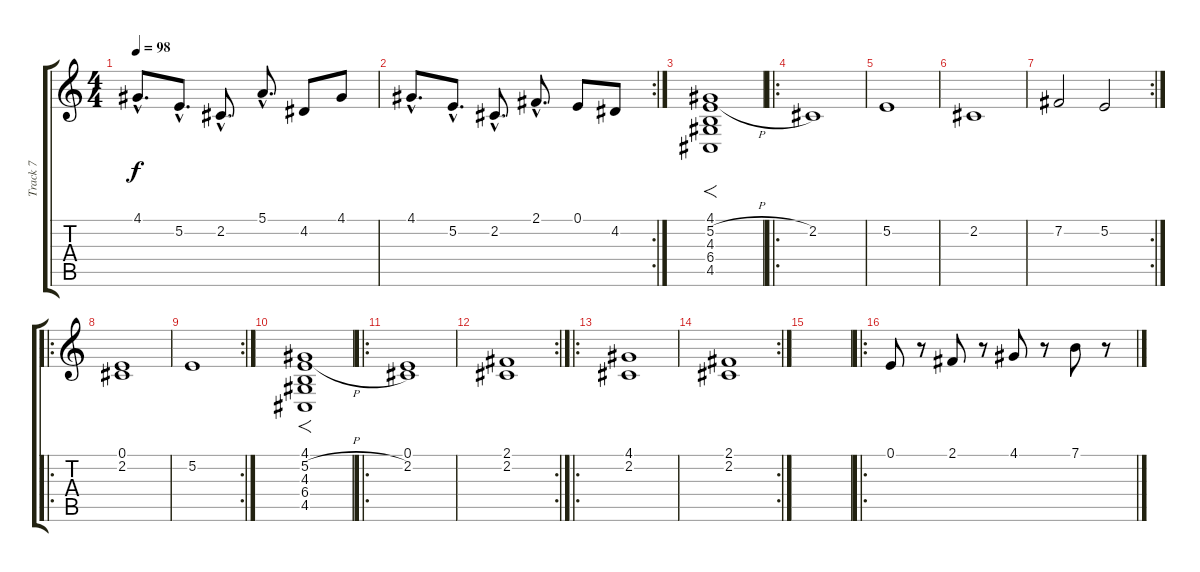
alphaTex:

\track ("Track 7" "Track 7") {instrument choiraahs}
\staff {score tabs}
\tuning (E4 B3 G3 D3 A2 E2) {hide}
\ts (4 4)
\tempo 98
\clef g2
\ks c
4.1{hac}.8{d dy f instrument choiraahs} 5.2{hac}.8{d} 2.2{hac}.8{d} 5.1{hac}.8{d} 4.2.8 4.1.8 |
\rc 2
4.1{hac}.8{d} 5.2{hac}.8{d} 2.2{hac}.8{d} 2.1{hac}.8{d} 0.1.8 4.2.8 |
(4.1 5.2{h} 4.3 6.4 4.5).1{f} |
\ro
2.2.1 |
5.2.1 |
2.2.1 |
\rc 2
7.2.2 5.2.2 |
\ro
(0.1 2.2).1 |
\rc 2
5.2.1 |
(4.1 5.2{h} 4.3 6.4 4.5).1{f} |
\ro
(0.1 2.2).1 |
\rc 2
(2.1 2.2).1 |
\ro
(4.1 2.2).1 |
\rc 2
(2.1 2.2).1 |
|
\ro
0.1.8 r.8 2.1.8 r.8 4.1.8 r.8 7.1.8 r.8
